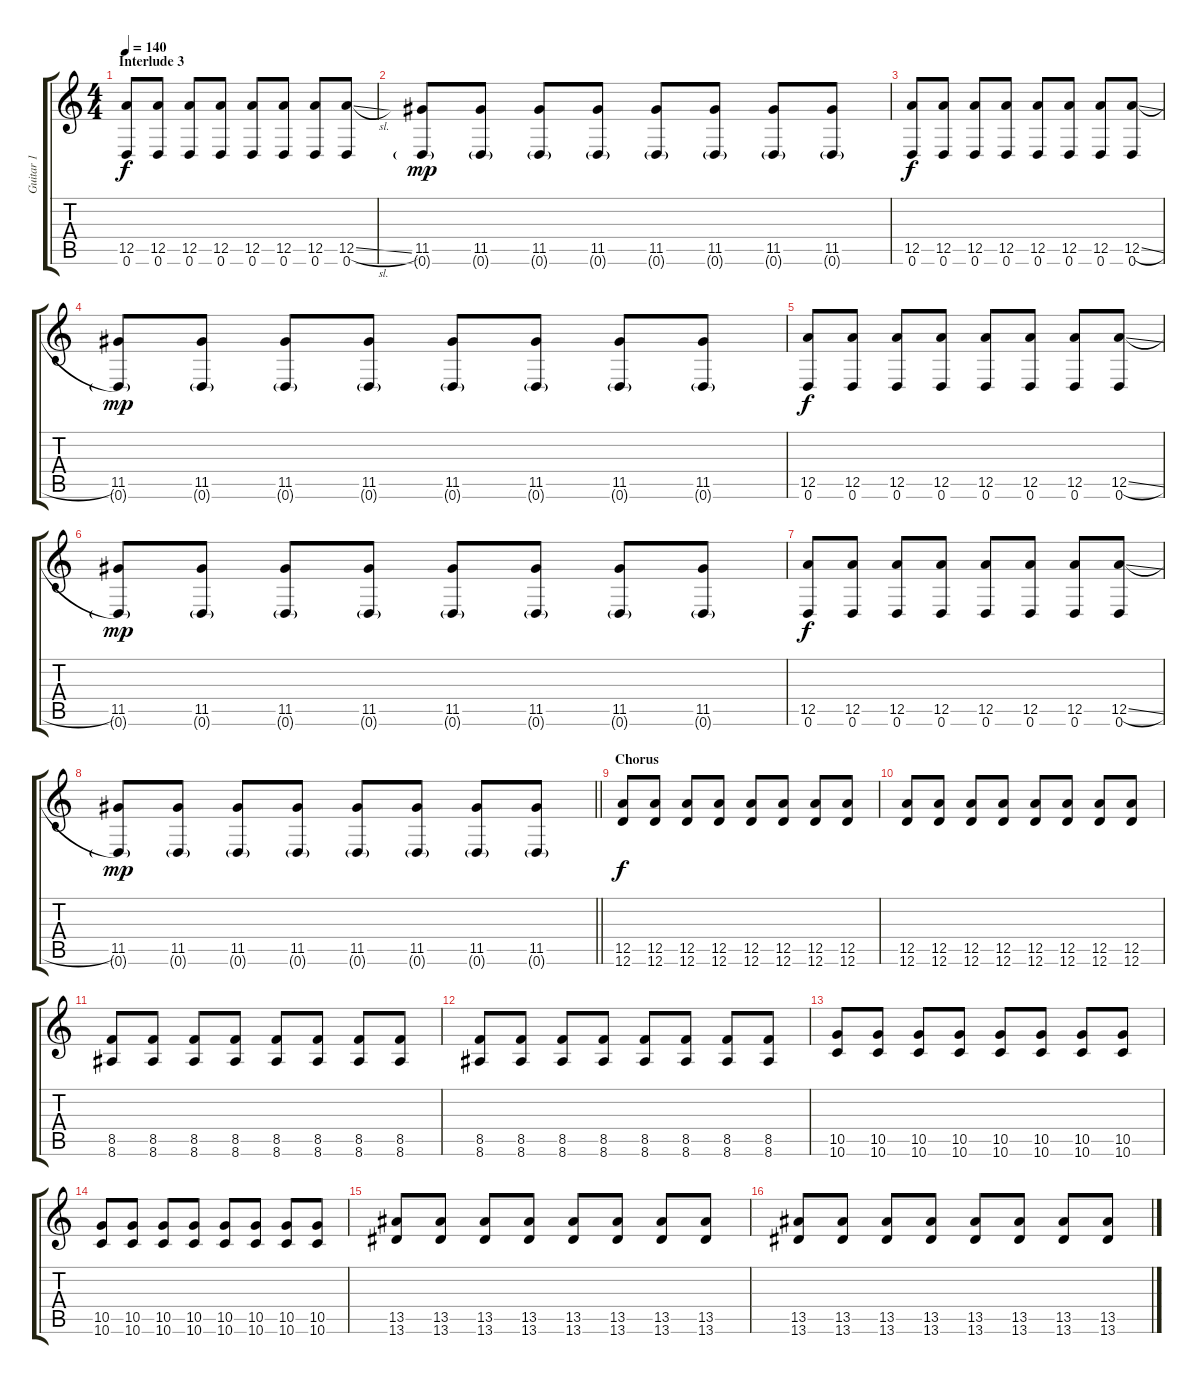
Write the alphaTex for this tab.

\track ("Guitar 1" "Guitar 1") {instrument electricguitarclean}
\staff {score tabs}
\tuning (E4 B3 G3 D3 A2 D2) {hide}
\ts (4 4)
\section ("" "Interlude 3")
\tempo 140
\clef g2
\ks c
(12.5 0.6).8{dy f} (12.5 0.6).8 (12.5 0.6).8 (12.5 0.6).8 (12.5 0.6).8 (12.5 0.6).8 (12.5 0.6).8 (12.5{sl} 0.6).8 |
(11.5 0.6{g}).8{dy mp} (11.5 0.6{g}).8 (11.5 0.6{g}).8 (11.5 0.6{g}).8 (11.5 0.6{g}).8 (11.5 0.6{g}).8 (11.5 0.6{g}).8 (11.5 0.6{g}).8 |
(12.5 0.6).8{dy f} (12.5 0.6).8 (12.5 0.6).8 (12.5 0.6).8 (12.5 0.6).8 (12.5 0.6).8 (12.5 0.6).8 (12.5{sl} 0.6).8 |
(11.5 0.6{g}).8{dy mp} (11.5 0.6{g}).8 (11.5 0.6{g}).8 (11.5 0.6{g}).8 (11.5 0.6{g}).8 (11.5 0.6{g}).8 (11.5 0.6{g}).8 (11.5 0.6{g}).8 |
(12.5 0.6).8{dy f} (12.5 0.6).8 (12.5 0.6).8 (12.5 0.6).8 (12.5 0.6).8 (12.5 0.6).8 (12.5 0.6).8 (12.5{sl} 0.6).8 |
(11.5 0.6{g}).8{dy mp} (11.5 0.6{g}).8 (11.5 0.6{g}).8 (11.5 0.6{g}).8 (11.5 0.6{g}).8 (11.5 0.6{g}).8 (11.5 0.6{g}).8 (11.5 0.6{g}).8 |
(12.5 0.6).8{dy f} (12.5 0.6).8 (12.5 0.6).8 (12.5 0.6).8 (12.5 0.6).8 (12.5 0.6).8 (12.5 0.6).8 (12.5{sl} 0.6).8 |
\barLineRight lightlight
(11.5 0.6{g}).8{dy mp} (11.5 0.6{g}).8 (11.5 0.6{g}).8 (11.5 0.6{g}).8 (11.5 0.6{g}).8 (11.5 0.6{g}).8 (11.5 0.6{g}).8 (11.5 0.6{g}).8 |
\section ("" "Chorus")
(12.5 12.6).8{dy f} (12.5 12.6).8 (12.5 12.6).8 (12.5 12.6).8 (12.5 12.6).8 (12.5 12.6).8 (12.5 12.6).8 (12.5 12.6).8 |
(12.5 12.6).8 (12.5 12.6).8 (12.5 12.6).8 (12.5 12.6).8 (12.5 12.6).8 (12.5 12.6).8 (12.5 12.6).8 (12.5 12.6).8 |
(8.5 8.6).8 (8.5 8.6).8 (8.5 8.6).8 (8.5 8.6).8 (8.5 8.6).8 (8.5 8.6).8 (8.5 8.6).8 (8.5 8.6).8 |
(8.5 8.6).8 (8.5 8.6).8 (8.5 8.6).8 (8.5 8.6).8 (8.5 8.6).8 (8.5 8.6).8 (8.5 8.6).8 (8.5 8.6).8 |
(10.5 10.6).8 (10.5 10.6).8 (10.5 10.6).8 (10.5 10.6).8 (10.5 10.6).8 (10.5 10.6).8 (10.5 10.6).8 (10.5 10.6).8 |
(10.5 10.6).8 (10.5 10.6).8 (10.5 10.6).8 (10.5 10.6).8 (10.5 10.6).8 (10.5 10.6).8 (10.5 10.6).8 (10.5 10.6).8 |
(13.5 13.6).8 (13.5 13.6).8 (13.5 13.6).8 (13.5 13.6).8 (13.5 13.6).8 (13.5 13.6).8 (13.5 13.6).8 (13.5 13.6).8 |
(13.5 13.6).8 (13.5 13.6).8 (13.5 13.6).8 (13.5 13.6).8 (13.5 13.6).8 (13.5 13.6).8 (13.5 13.6).8 (13.5 13.6).8
